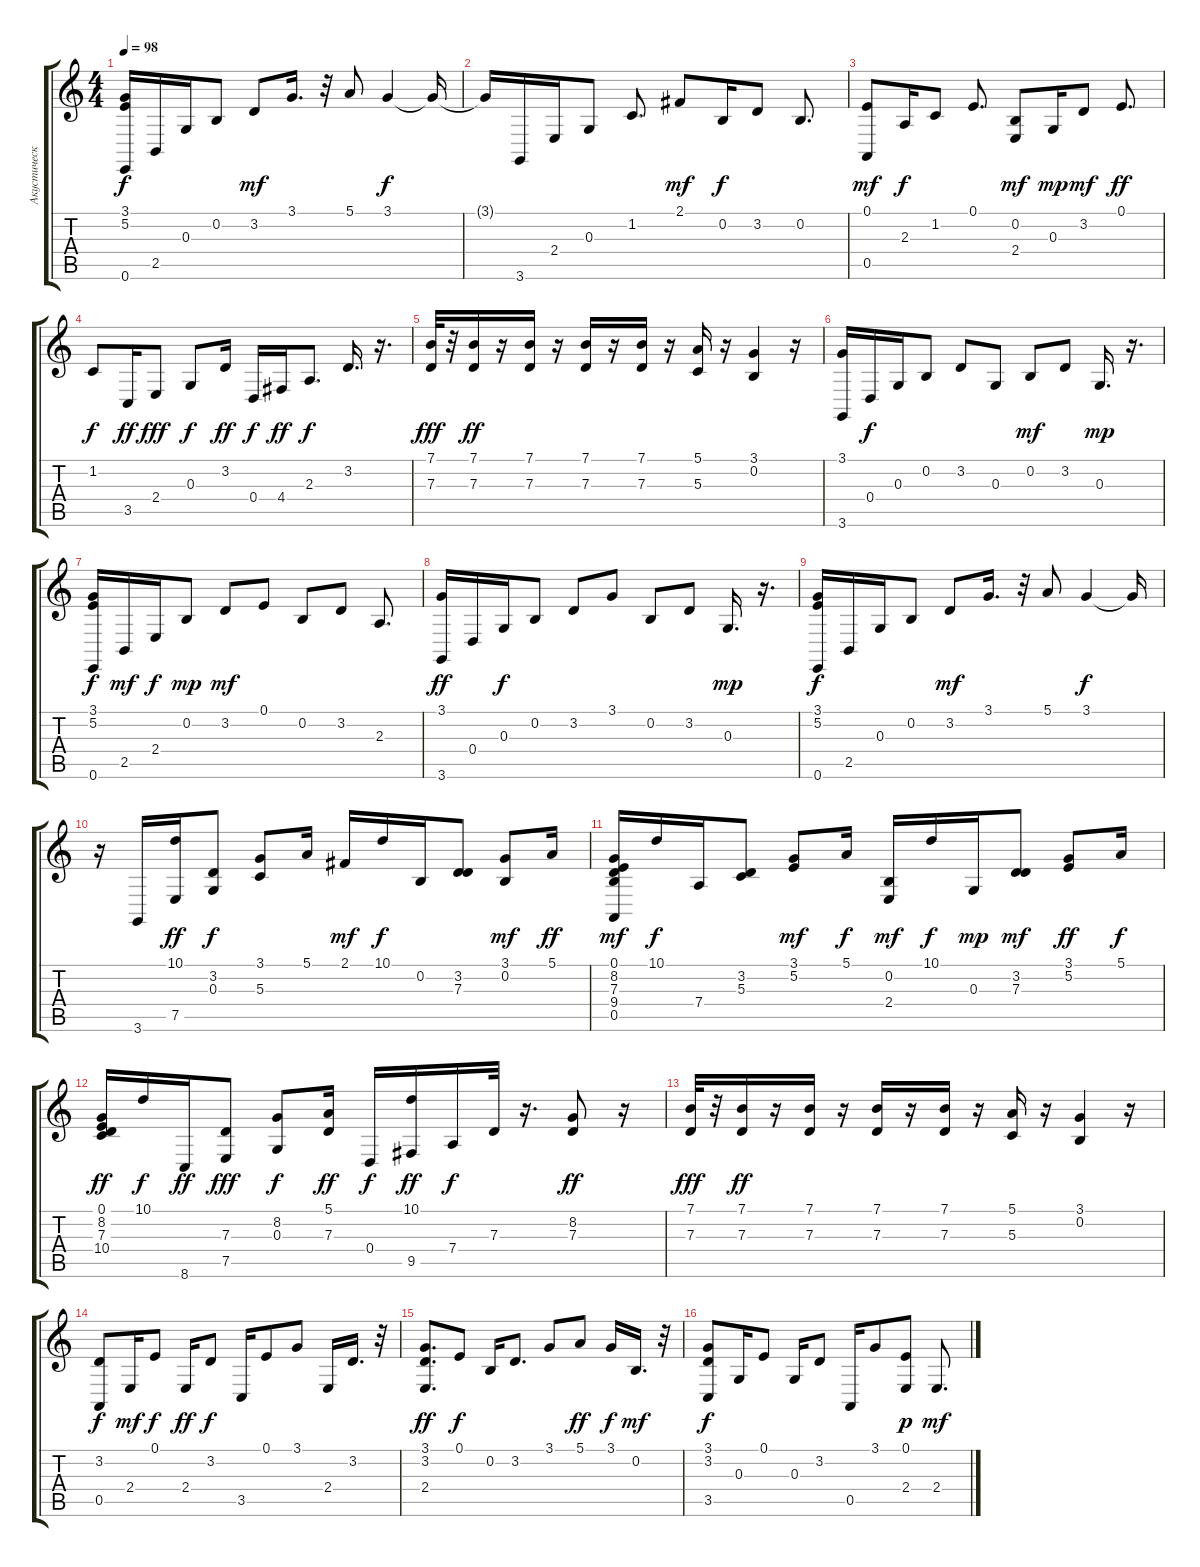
\track ("Акустический Гранд Роял" "Акустическ") {instrument acousticgrandpiano}
\staff {score tabs}
\tuning (E4 B3 G3 D3 A2 E2) {hide}
\ts (4 4)
\tempo 98
\clef g2
\ks c
(3.1 5.2 0.6).16{dy f} 2.5.16 0.3.16 0.2.8 3.2.8{dy mf} 3.1.16{d} r.32 5.1.8 3.1.4{dy f} 3.1{t}.16 |
3.1{t}.16 3.6.16 2.4.16 0.3.8 1.2.8{d} 2.1.8{dy mf} 0.2.16{dy f} 3.2.8 0.2.8{d} |
(0.1 0.5).8{dy mf} 2.3.16{dy f} 1.2.8 0.1.8{d} (0.2 2.4).8{dy mf} 0.3.16{dy mp} 3.2.8{dy mf} 0.1.8{d dy ff} |
1.2.8{dy f} 3.5.16{dy ff} 2.4.8{dy fff} 0.3.8{dy f} 3.2.16{dy ff} 0.4.16{dy f} 4.4.16{dy ff} 2.3.8{d dy f} 3.2.16{d} r.16{d} |
(7.1 7.3).32{dy fff} r.32 (7.1 7.3).16{dy ff} r.16 (7.1 7.3).16 r.16 (7.1 7.3).16 r.16 (7.1 7.3).16 r.16 (5.1 5.3).16 r.16 (3.1 0.2).4 r.16 |
(3.1 3.6).16 0.4.16{dy f} 0.3.16 0.2.8 3.2.8 0.3.8 0.2.8{dy mf} 3.2.8 0.3.16{d dy mp} r.16{d} |
(3.1 5.2 0.6).16{dy f} 2.5.16{dy mf} 2.4.16{dy f} 0.2.8{dy mp} 3.2.8{dy mf} 0.1.8 0.2.8 3.2.8 2.3.8{d} |
(3.1 3.6).16{dy ff} 0.4.16 0.3.16{dy f} 0.2.8 3.2.8 3.1.8 0.2.8 3.2.8 0.3.16{d dy mp} r.16{d} |
(3.1 5.2 0.6).16{dy f} 2.5.16 0.3.16 0.2.8 3.2.8{dy mf} 3.1.16{d} r.32 5.1.8 3.1.4{dy f} 3.1{t}.16 |
r.16 3.6.16 (10.1 7.5).16{dy ff} (3.2 0.3).8{dy f} (3.1 5.3).8 5.1.16 2.1.16{dy mf} 10.1.16{dy f} 0.2.16 (3.2 7.3).8 (3.1 0.2).8{dy mf} 5.1.16{dy ff} |
(0.1 8.2 7.3 9.4 0.5).16{dy mf} 10.1.16{dy f} 7.4.16 (3.2 5.3).8 (3.1 5.2).8{dy mf} 5.1.16{dy f} (0.2 2.4).16{dy mf} 10.1.16{dy f} 0.3.16{dy mp} (3.2 7.3).8{dy mf} (3.1 5.2).8{dy ff} 5.1.16{dy f} |
(0.1 8.2 7.3 10.4).16{dy ff} 10.1.16{dy f} 8.6.16{dy ff} (7.3 7.5).8{dy fff} (8.2 0.3).8{dy f} (5.1 7.3).16{dy ff} 0.4.16{dy f} (10.1 9.5).16{dy ff} 7.4.16{dy f} 7.3.32 r.16{d} (8.2 7.3).8{dy ff} r.16 |
(7.1 7.3).32{dy fff} r.32 (7.1 7.3).16{dy ff} r.16 (7.1 7.3).16 r.16 (7.1 7.3).16 r.16 (7.1 7.3).16 r.16 (5.1 5.3).16 r.16 (3.1 0.2).4 r.16 |
(3.2 0.5).8{dy f} 2.4.16{dy mf} 0.1.8{dy f} 2.4.16{dy ff} 3.2.8{dy f} 3.5.16 0.1.8 3.1.8 2.4.16 3.2.16{d} r.32 |
(3.1 3.2 2.4).8{d dy ff} 0.1.8{dy f} 0.2.16 3.2.8{d} 3.1.8 5.1.8{dy ff} 3.1.16{dy f} 0.2.16{d dy mf} r.32 |
(3.1 3.2 3.5).8{dy f} 0.3.16 0.1.8 0.3.16 3.2.8 0.5.16 3.1.8 (0.1 2.4).8{dy p} 2.4.8{d dy mf}
